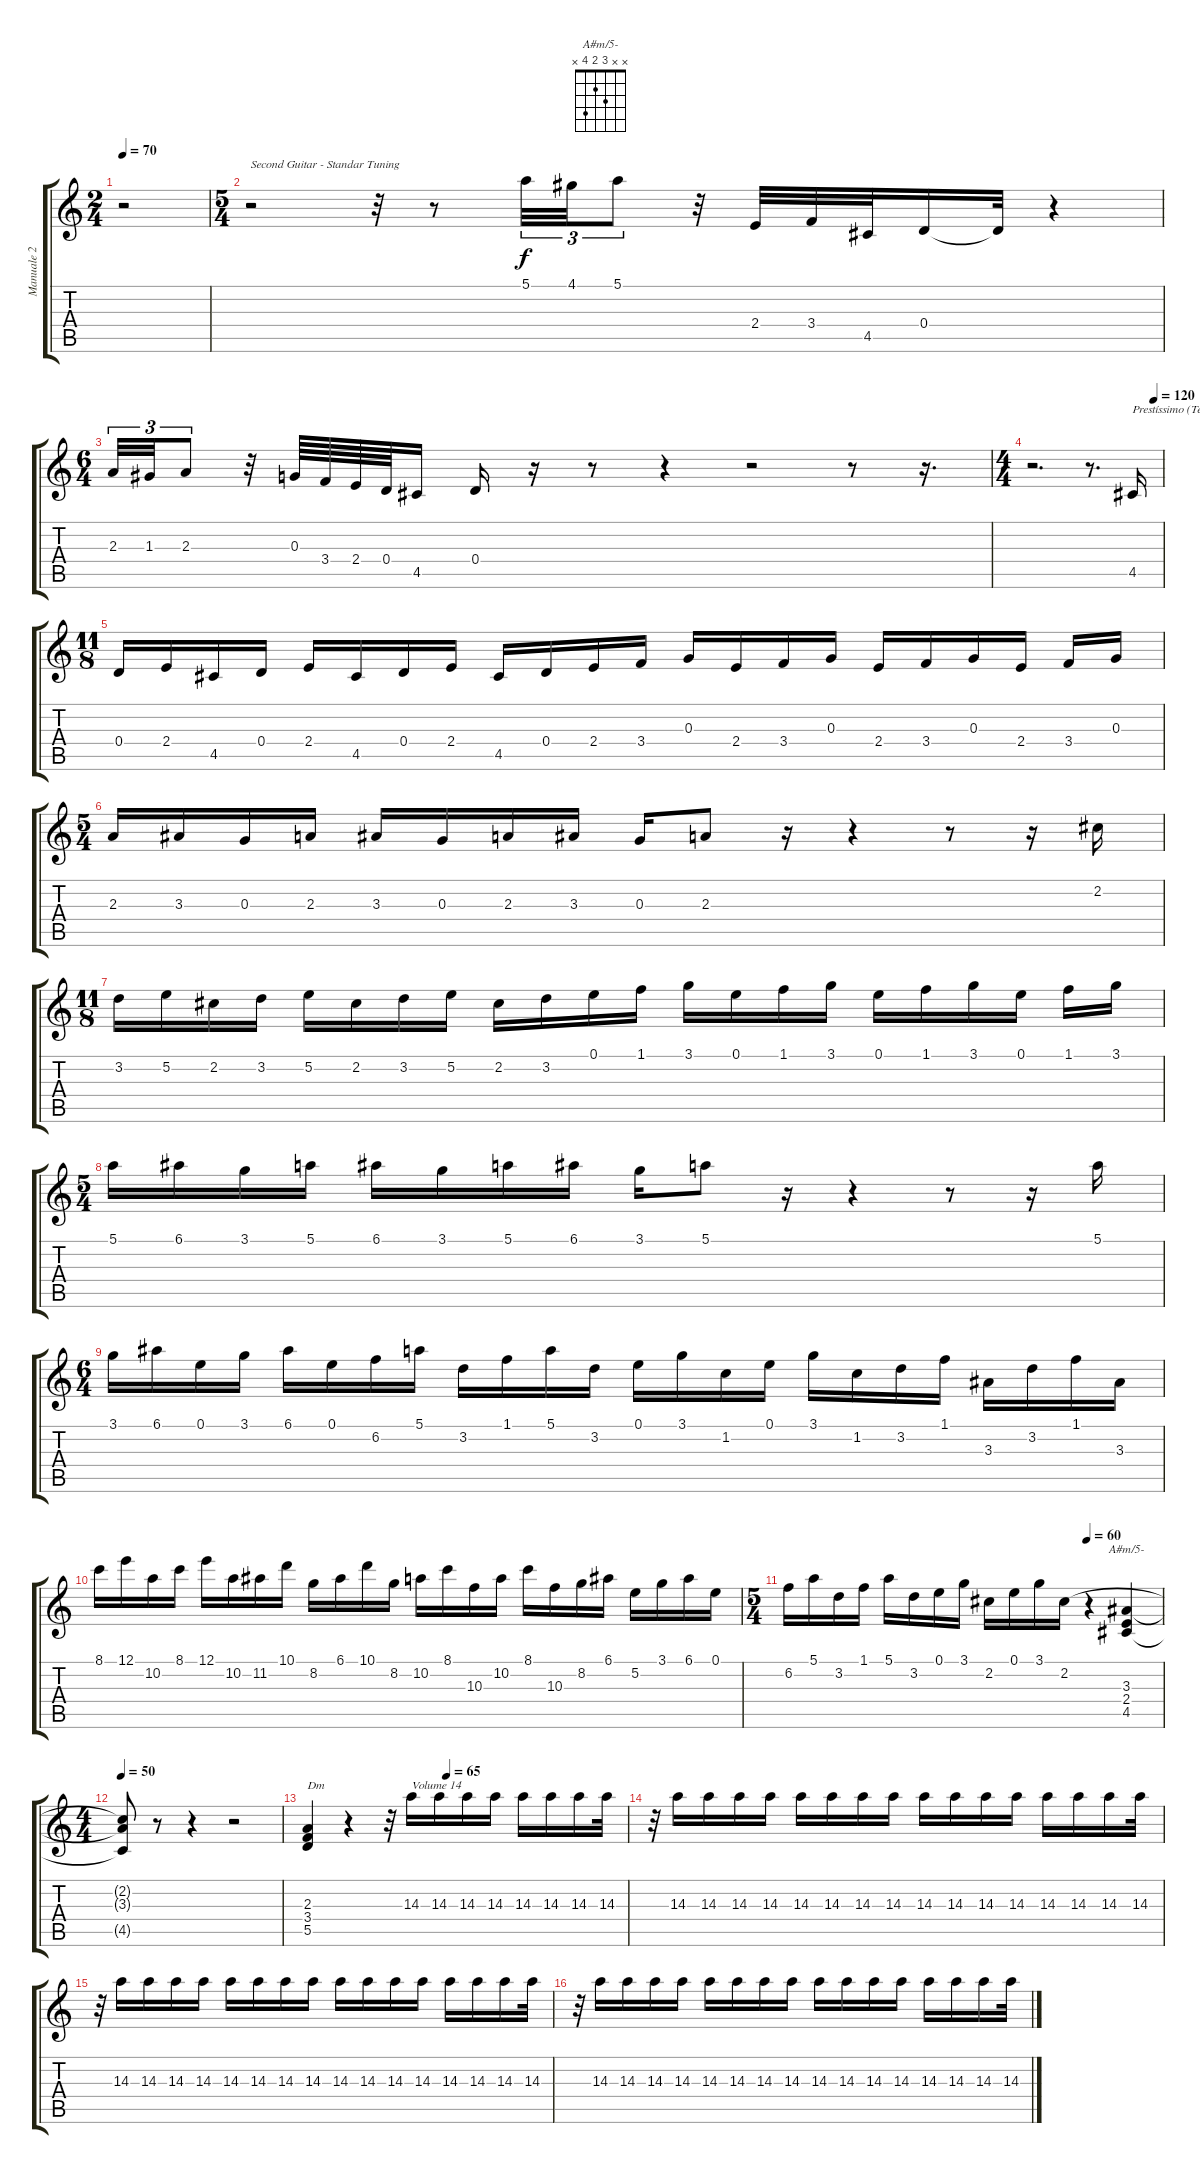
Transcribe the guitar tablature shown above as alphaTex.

\track ("Manuale 2" "Manuale 2") {instrument overdrivenguitar}
\staff {score tabs}
\tuning (E4 B3 G3 D3 A2 E2) {hide}
\chord ("A#m/5-" x x 3 2 4 x)
\ts (2 4)
\tempo 70
\clef g2
\ks c
r.2{dy f instrument overdrivenguitar} |
\ts (5 4)
r.2{txt "Second Guitar - Standar Tuning"} r.32 r.8 5.1.32{tu (3 2)} 4.1.32{tu (3 2)} 5.1.8{tu (3 2)} r.32 2.4.32 3.4.32 4.5.32 0.4.16 0.4{t}.32 r.4 |
\ts (6 4)
2.3.32{tu (3 2)} 1.3.32{tu (3 2)} 2.3.8{tu (3 2)} r.32 0.3.64 3.4.64 2.4.64 0.4.64 4.5.16 0.4.16 r.16 r.8 r.4 r.2 r.8 r.16{d} |
\ts (4 4)
\tempo (120 0.9375)
r.2{d} r.8{d} 4.5.16{txt "Prestíssimo (Tempo 120)"} |
\ts (11 8)
0.4.16 2.4.16 4.5.16 0.4.16 2.4.16 4.5.16 0.4.16 2.4.16 4.5.16 0.4.16 2.4.16 3.4.16 0.3.16 2.4.16 3.4.16 0.3.16 2.4.16 3.4.16 0.3.16 2.4.16 3.4.16 0.3.16 |
\ts (5 4)
2.3.16 3.3.16 0.3.16 2.3.16 3.3.16 0.3.16 2.3.16 3.3.16 0.3.16 2.3.8 r.16 r.4 r.8 r.16 2.2.16 |
\ts (11 8)
3.2.16 5.2.16 2.2.16 3.2.16 5.2.16 2.2.16 3.2.16 5.2.16 2.2.16 3.2.16 0.1.16 1.1.16 3.1.16 0.1.16 1.1.16 3.1.16 0.1.16 1.1.16 3.1.16 0.1.16 1.1.16 3.1.16 |
\ts (5 4)
5.1.16 6.1.16 3.1.16 5.1.16 6.1.16 3.1.16 5.1.16 6.1.16 3.1.16 5.1.8 r.16 r.4 r.8 r.16 5.1.16 |
\ts (6 4)
3.1.16 6.1.16 0.1.16 3.1.16 6.1.16 0.1.16 6.2.16 5.1.16 3.2.16 1.1.16 5.1.16 3.2.16 0.1.16 3.1.16 1.2.16 0.1.16 3.1.16 1.2.16 3.2.16 1.1.16 3.3.16 3.2.16 1.1.16 3.3.16 |
8.1.16 12.1.16 10.2.16 8.1.16 12.1.16 10.2.16 11.2.16 10.1.16 8.2.16 6.1.16 10.1.16 8.2.16 10.2.16 8.1.16 10.3.16 10.2.16 8.1.16 10.3.16 8.2.16 6.1.16 5.2.16 3.1.16 6.1.16 0.1.16 |
\ts (5 4)
\tempo (60 0.8)
6.2.16 5.1.16 3.2.16 1.1.16 5.1.16 3.2.16 0.1.16 3.1.16 2.2.16 0.1.16 3.1.16 2.2.16 r.4 (3.3 2.4 4.5).4{ch "A#m/5-"} |
\ts (4 4)
\tempo 50
(2.2{t} 3.3{t} 4.5{t}).8 r.8 r.4 r.2 |
\tempo (65 0.4375)
(2.3 3.4 5.5).4{txt "Dm"} r.4 r.32 14.3.16{txt "Volume 14" volume 14} 14.3.16 14.3.16 14.3.16 14.3.16 14.3.16 14.3.16 14.3.32 |
r.32 14.3.16 14.3.16 14.3.16 14.3.16 14.3.16 14.3.16 14.3.16 14.3.16 14.3.16 14.3.16 14.3.16 14.3.16 14.3.16 14.3.16 14.3.16 14.3.32 |
r.32 14.3.16 14.3.16 14.3.16 14.3.16 14.3.16 14.3.16 14.3.16 14.3.16 14.3.16 14.3.16 14.3.16 14.3.16 14.3.16 14.3.16 14.3.16 14.3.32 |
r.32 14.3.16 14.3.16 14.3.16 14.3.16 14.3.16 14.3.16 14.3.16 14.3.16 14.3.16 14.3.16 14.3.16 14.3.16 14.3.16 14.3.16 14.3.16 14.3.32
